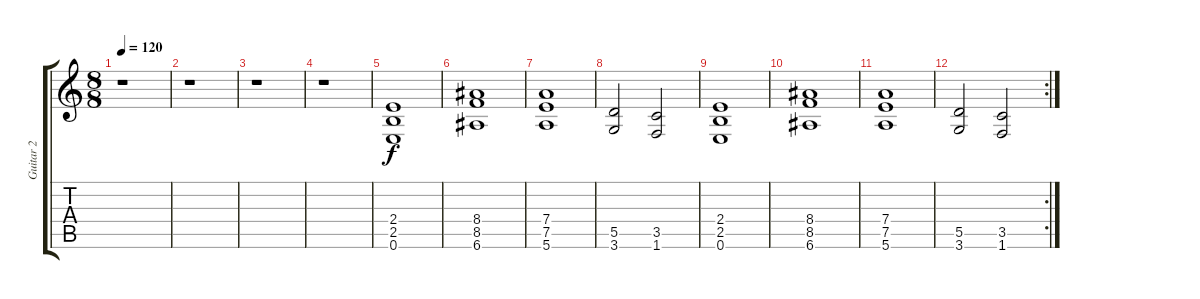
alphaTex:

\track ("Guitar 2" "Guitar 2") {instrument overdrivenguitar}
\staff {score tabs}
\tuning (E4 B3 G3 D3 A2 E2) {hide}
\ts (8 8)
\tempo 120
\clef g2
\ks c
r.1{dy f} |
r.1 |
r.1 |
r.1 |
(2.4 2.5 0.6).1 |
(8.4 8.5 6.6).1 |
(7.4 7.5 5.6).1 |
(5.5 3.6).2 (3.5 1.6).2 |
(2.4 2.5 0.6).1 |
(8.4 8.5 6.6).1 |
(7.4 7.5 5.6).1 |
\rc 2
(5.5 3.6).2 (3.5 1.6).2
